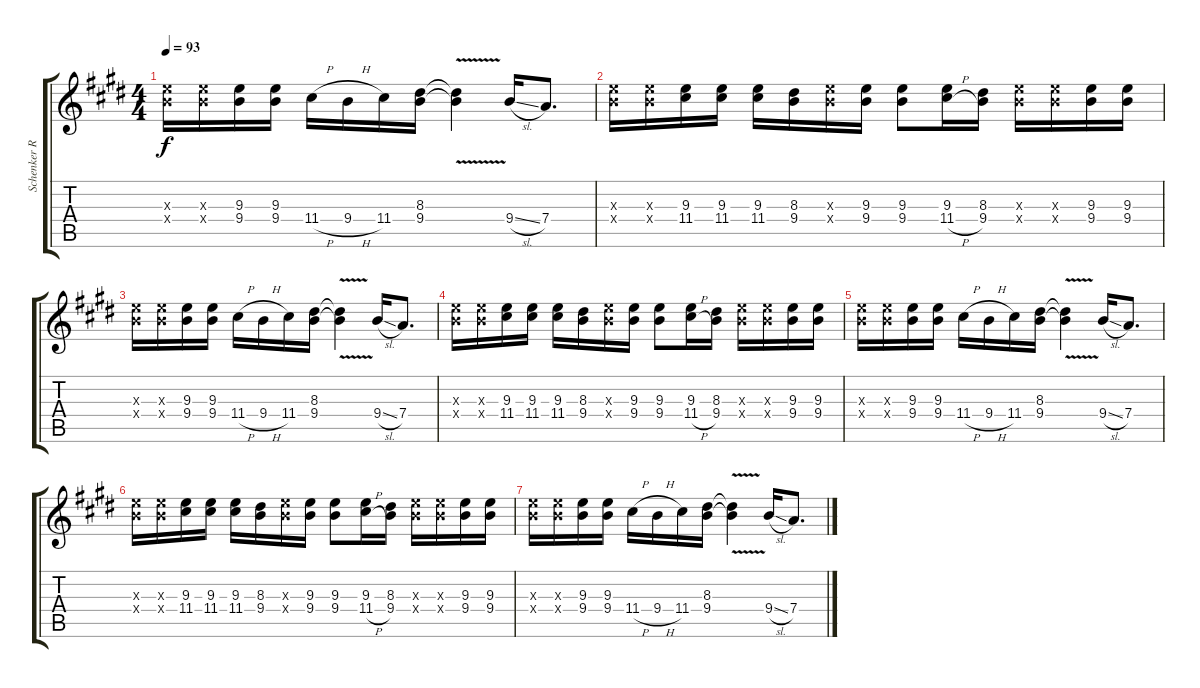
\track ("Schenker RHY" "Schenker R") {instrument distortionguitar}
\staff {score tabs}
\tuning (E4 B3 G3 D3 A2 E2) {hide}
\ts (4 4)
\tempo 93
\clef g2
\ks e
(9.3{x} 9.4{x}).16{dy f} (9.3{x} 9.4{x}).16 (9.3 9.4).16 (9.3 9.4).16 11.4{h}.16 9.4{h}.16 11.4.16 (8.3 9.4).16 (8.3{v t} 9.4{v t}).4 9.4{sl}.16 7.4.8{d} |
(9.3{x} 9.4{x}).16 (9.3{x} 9.4{x}).16 (9.3 11.4).16 (9.3 11.4).16 (9.3 11.4).16 (8.3 9.4).16 (9.3{x} 9.4{x}).16 (9.3 9.4).16 (9.3 9.4).8 (9.3 11.4{h}).16 (8.3 9.4).16 (9.3{x} 9.4{x}).16 (9.3{x} 9.4{x}).16 (9.3 9.4).16 (9.3 9.4).16 |
(9.3{x} 9.4{x}).16 (9.3{x} 9.4{x}).16 (9.3 9.4).16 (9.3 9.4).16 11.4{h}.16 9.4{h}.16 11.4.16 (8.3 9.4).16 (8.3{v t} 9.4{v t}).4 9.4{sl}.16 7.4.8{d} |
(9.3{x} 9.4{x}).16 (9.3{x} 9.4{x}).16 (9.3 11.4).16 (9.3 11.4).16 (9.3 11.4).16 (8.3 9.4).16 (9.3{x} 9.4{x}).16 (9.3 9.4).16 (9.3 9.4).8 (9.3 11.4{h}).16 (8.3 9.4).16 (9.3{x} 9.4{x}).16 (9.3{x} 9.4{x}).16 (9.3 9.4).16 (9.3 9.4).16 |
(9.3{x} 9.4{x}).16 (9.3{x} 9.4{x}).16 (9.3 9.4).16 (9.3 9.4).16 11.4{h}.16 9.4{h}.16 11.4.16 (8.3 9.4).16 (8.3{v t} 9.4{v t}).4 9.4{sl}.16 7.4.8{d} |
(9.3{x} 9.4{x}).16 (9.3{x} 9.4{x}).16 (9.3 11.4).16 (9.3 11.4).16 (9.3 11.4).16 (8.3 9.4).16 (9.3{x} 9.4{x}).16 (9.3 9.4).16 (9.3 9.4).8 (9.3 11.4{h}).16 (8.3 9.4).16 (9.3{x} 9.4{x}).16 (9.3{x} 9.4{x}).16 (9.3 9.4).16 (9.3 9.4).16 |
(9.3{x} 9.4{x}).16 (9.3{x} 9.4{x}).16 (9.3 9.4).16 (9.3 9.4).16 11.4{h}.16 9.4{h}.16 11.4.16 (8.3 9.4).16 (8.3{v t} 9.4{v t}).4 9.4{sl}.16 7.4.8{d}
